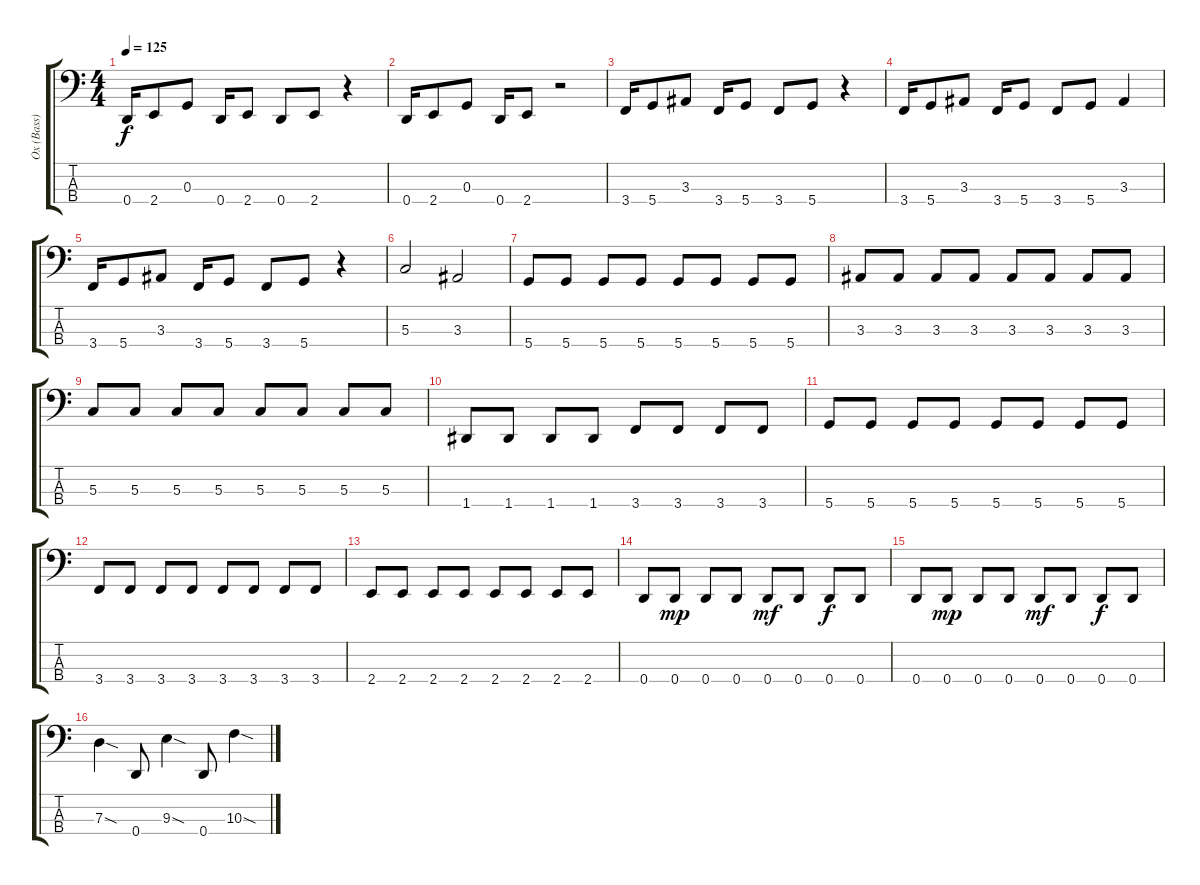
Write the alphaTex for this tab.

\track ("Ox (Bass)" "Ox (Bass)") {instrument electricbasspick}
\staff {score tabs}
\tuning (F2 C2 G1 D1) {hide}
\ts (4 4)
\tempo 125
\clef f4
\ks c
0.4.16{dy f} 2.4.8 0.3.8 0.4.16 2.4.8 0.4.8 2.4.8 r.4 |
0.4.16 2.4.8 0.3.8 0.4.16 2.4.8 r.2 |
3.4.16 5.4.8 3.3.8 3.4.16 5.4.8 3.4.8 5.4.8 r.4 |
3.4.16 5.4.8 3.3.8 3.4.16 5.4.8 3.4.8 5.4.8 3.3.4 |
3.4.16 5.4.8 3.3.8 3.4.16 5.4.8 3.4.8 5.4.8 r.4 |
5.3.2 3.3.2 |
5.4.8 5.4.8 5.4.8 5.4.8 5.4.8 5.4.8 5.4.8 5.4.8 |
3.3.8 3.3.8 3.3.8 3.3.8 3.3.8 3.3.8 3.3.8 3.3.8 |
5.3.8 5.3.8 5.3.8 5.3.8 5.3.8 5.3.8 5.3.8 5.3.8 |
1.4.8 1.4.8 1.4.8 1.4.8 3.4.8 3.4.8 3.4.8 3.4.8 |
5.4.8 5.4.8 5.4.8 5.4.8 5.4.8 5.4.8 5.4.8 5.4.8 |
3.4.8 3.4.8 3.4.8 3.4.8 3.4.8 3.4.8 3.4.8 3.4.8 |
2.4.8 2.4.8 2.4.8 2.4.8 2.4.8 2.4.8 2.4.8 2.4.8 |
0.4.8 0.4.8{dy mp} 0.4.8 0.4.8 0.4.8{dy mf} 0.4.8 0.4.8{dy f} 0.4.8 |
0.4.8 0.4.8{dy mp} 0.4.8 0.4.8 0.4.8{dy mf} 0.4.8 0.4.8{dy f} 0.4.8 |
7.3{sod}.4 0.4.8 9.3{sod}.4 0.4.8 10.3{sod}.4
